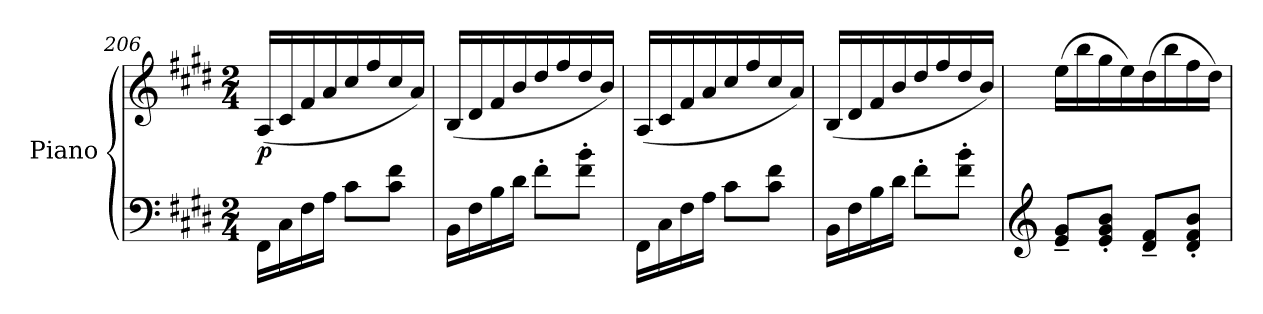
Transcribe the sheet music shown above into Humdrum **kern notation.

**kern	**kern	**dynam
*part1	*part1	*part1
*staff2	*staff1	*staff1/2
*I"Piano	*	*
*I'Pno.	*	*
*clefF4	*clefG2	*
*k[f#c#g#d#]	*k[f#c#g#d#]	*
*M2/4	*M2/4	*
=206	=206	=206
!	!	!LO:DY:b
16FF#\LL	(<16A/LL	p
16C#\	16c#/	.
16F#\	16f#/	.
16A\JJ	16a/	.
8c#\L	16cc#/	.
.	16ff#/	.
8c#\ 8f#\J	16cc#/	.
.	16a/JJ)	.
=207	=207	=207
16BB\LL	(<16B/LL	.
16F#\	16d#/	.
16B\	16f#/	.
16d#\JJ	16b/	.
8f#'\L	16dd#/	.
.	16ff#/	.
8f#\' 8b\'J	16dd#/	.
.	16b/JJ)	.
=208	=208	=208
16FF#\LL	(<16A/LL	.
16C#\	16c#/	.
16F#\	16f#/	.
16A\JJ	16a/	.
8c#\L	16cc#/	.
.	16ff#/	.
8c#\ 8f#\J	16cc#/	.
.	16a/JJ)	.
!!LO:LB:g=z
=209	=209	=209
16BB\LL	(<16B/LL	.
16F#\	16d#/	.
16B\	16f#/	.
16d#\JJ	16b/	.
8f#'\L	16dd#/	.
.	16ff#/	.
8f#\' 8b\'J	16dd#/	.
.	16b/JJ)	.
=210	=210	=210
*clefG2	*	*
!	!	!LO:DY:b
!	!	!LO:DY:n=1:b
8e/~ 8g#/~L	(>16ee\LL	p other-dynamics
.	16bb\	.
8e/' 8g#/' 8b/'J	16gg#\	.
.	16ee\)	.
8d#/~ 8f#/~L	(>16dd#\	.
.	16bb\	.
8d#/' 8f#/' 8b/'J	16ff#\	.
.	16dd#\JJ)	.
=	=	=
*-	*-	*-
